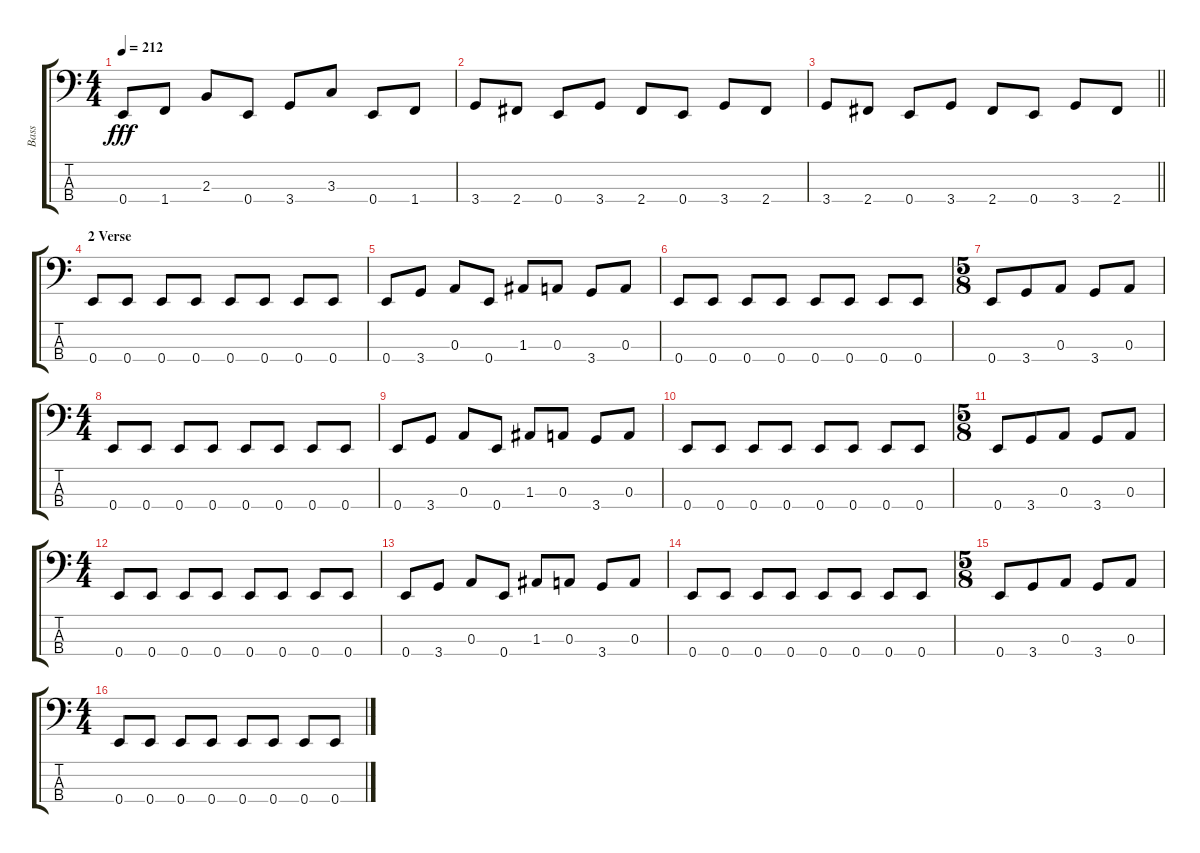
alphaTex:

\track ("Bass" "Bass") {instrument electricbassfinger}
\staff {score tabs}
\tuning (G2 D2 A1 E1) {hide}
\ts (4 4)
\tempo 212
\clef f4
\ks c
0.4.8{dy fff} 1.4.8 2.3.8 0.4.8 3.4.8 3.3.8 0.4.8 1.4.8 |
3.4.8 2.4.8 0.4.8 3.4.8 2.4.8 0.4.8 3.4.8 2.4.8 |
\barLineRight lightlight
3.4.8 2.4.8 0.4.8 3.4.8 2.4.8 0.4.8 3.4.8 2.4.8 |
\section ("" "2 Verse")
0.4.8 0.4.8 0.4.8 0.4.8 0.4.8 0.4.8 0.4.8 0.4.8 |
0.4.8 3.4.8 0.3.8 0.4.8 1.3.8 0.3.8 3.4.8 0.3.8 |
0.4.8 0.4.8 0.4.8 0.4.8 0.4.8 0.4.8 0.4.8 0.4.8 |
\ts (5 8)
0.4.8 3.4.8 0.3.8 3.4.8 0.3.8 |
\ts (4 4)
0.4.8 0.4.8 0.4.8 0.4.8 0.4.8 0.4.8 0.4.8 0.4.8 |
0.4.8 3.4.8 0.3.8 0.4.8 1.3.8 0.3.8 3.4.8 0.3.8 |
0.4.8 0.4.8 0.4.8 0.4.8 0.4.8 0.4.8 0.4.8 0.4.8 |
\ts (5 8)
0.4.8 3.4.8 0.3.8 3.4.8 0.3.8 |
\ts (4 4)
0.4.8 0.4.8 0.4.8 0.4.8 0.4.8 0.4.8 0.4.8 0.4.8 |
0.4.8 3.4.8 0.3.8 0.4.8 1.3.8 0.3.8 3.4.8 0.3.8 |
0.4.8 0.4.8 0.4.8 0.4.8 0.4.8 0.4.8 0.4.8 0.4.8 |
\ts (5 8)
0.4.8 3.4.8 0.3.8 3.4.8 0.3.8 |
\ts (4 4)
0.4.8 0.4.8 0.4.8 0.4.8 0.4.8 0.4.8 0.4.8 0.4.8
